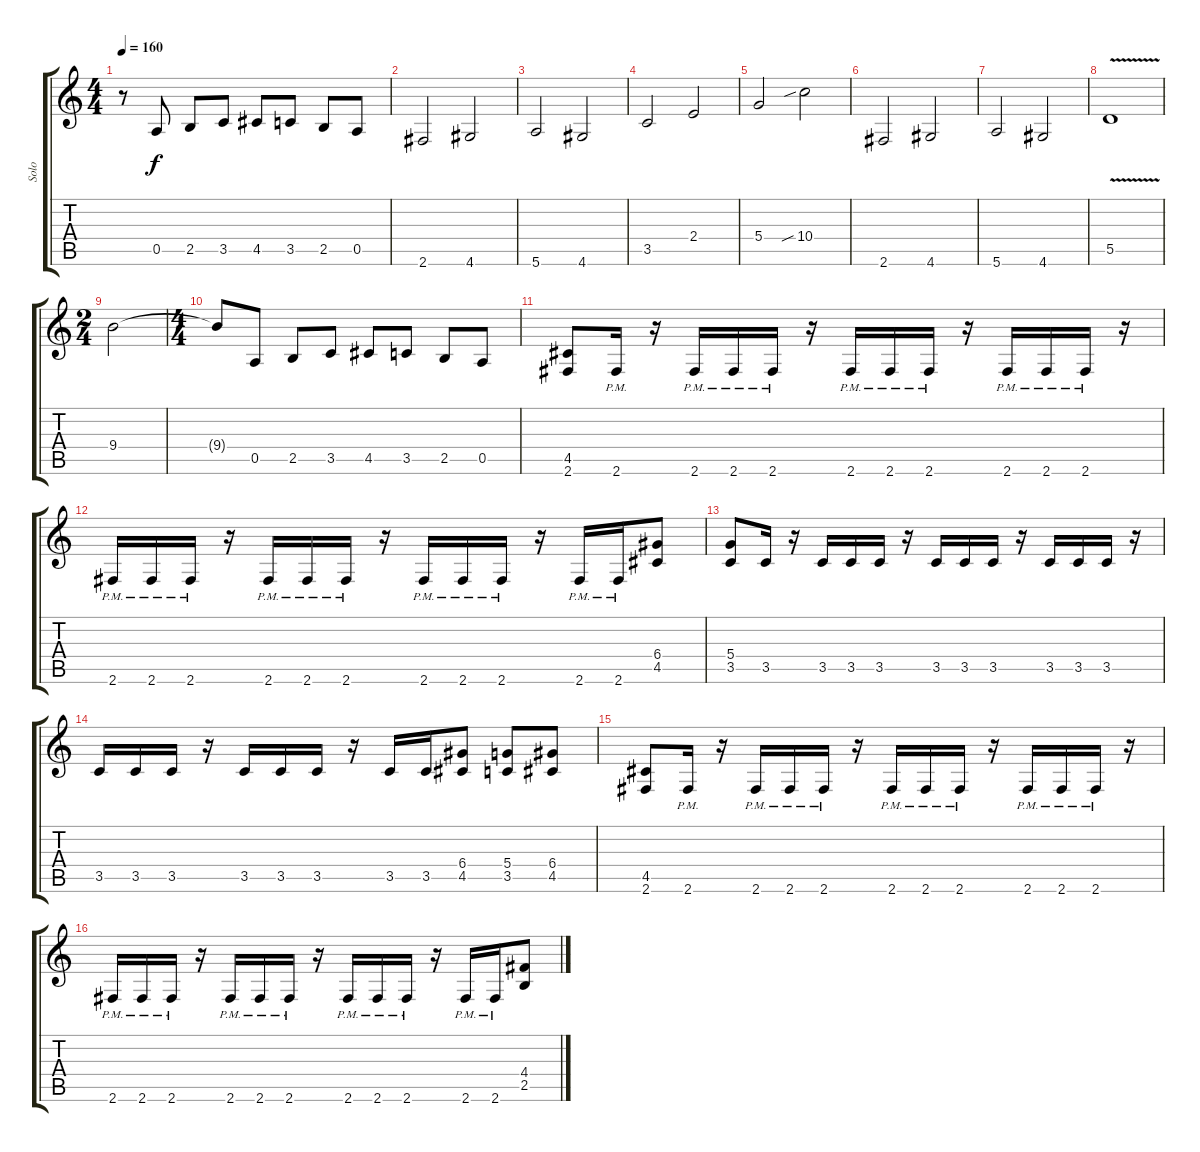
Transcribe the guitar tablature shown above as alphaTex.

\track ("Solo" "Solo") {instrument overdrivenguitar}
\staff {score tabs}
\tuning (E4 B3 G3 D3 A2 E2) {hide}
\ts (4 4)
\tempo 160
\clef g2
\ks c
r.8{dy f instrument overdrivenguitar} 0.5.8 2.5.8 3.5.8 4.5.8 3.5.8 2.5.8 0.5.8 |
2.6.2 4.6.2 |
5.6.2 4.6.2 |
3.5.2 2.4.2 |
5.4.2 10.4{sib}.2 |
2.6.2 4.6.2 |
5.6.2 4.6.2 |
5.5{v}.1 |
\ts (2 4)
9.4.2 |
\ts (4 4)
9.4{t}.8 0.5.8 2.5.8 3.5.8 4.5.8 3.5.8 2.5.8 0.5.8 |
(4.5 2.6).8 2.6{pm}.16 r.16 2.6{pm}.16 2.6{pm}.16 2.6{pm}.16 r.16 2.6{pm}.16 2.6{pm}.16 2.6{pm}.16 r.16 2.6{pm}.16 2.6{pm}.16 2.6{pm}.16 r.16 |
2.6{pm}.16 2.6{pm}.16 2.6{pm}.16 r.16 2.6{pm}.16 2.6{pm}.16 2.6{pm}.16 r.16 2.6{pm}.16 2.6{pm}.16 2.6{pm}.16 r.16 2.6{pm}.16 2.6{pm}.16 (6.4 4.5).8 |
(5.4 3.5).8 3.5.16 r.16 3.5.16 3.5.16 3.5.16 r.16 3.5.16 3.5.16 3.5.16 r.16 3.5.16 3.5.16 3.5.16 r.16 |
3.5.16 3.5.16 3.5.16 r.16 3.5.16 3.5.16 3.5.16 r.16 3.5.16 3.5.16 (6.4 4.5).8 (5.4 3.5).8 (6.4 4.5).8 |
(4.5 2.6).8 2.6{pm}.16 r.16 2.6{pm}.16 2.6{pm}.16 2.6{pm}.16 r.16 2.6{pm}.16 2.6{pm}.16 2.6{pm}.16 r.16 2.6{pm}.16 2.6{pm}.16 2.6{pm}.16 r.16 |
2.6{pm}.16 2.6{pm}.16 2.6{pm}.16 r.16 2.6{pm}.16 2.6{pm}.16 2.6{pm}.16 r.16 2.6{pm}.16 2.6{pm}.16 2.6{pm}.16 r.16 2.6{pm}.16 2.6{pm}.16 (4.4 2.5).8
